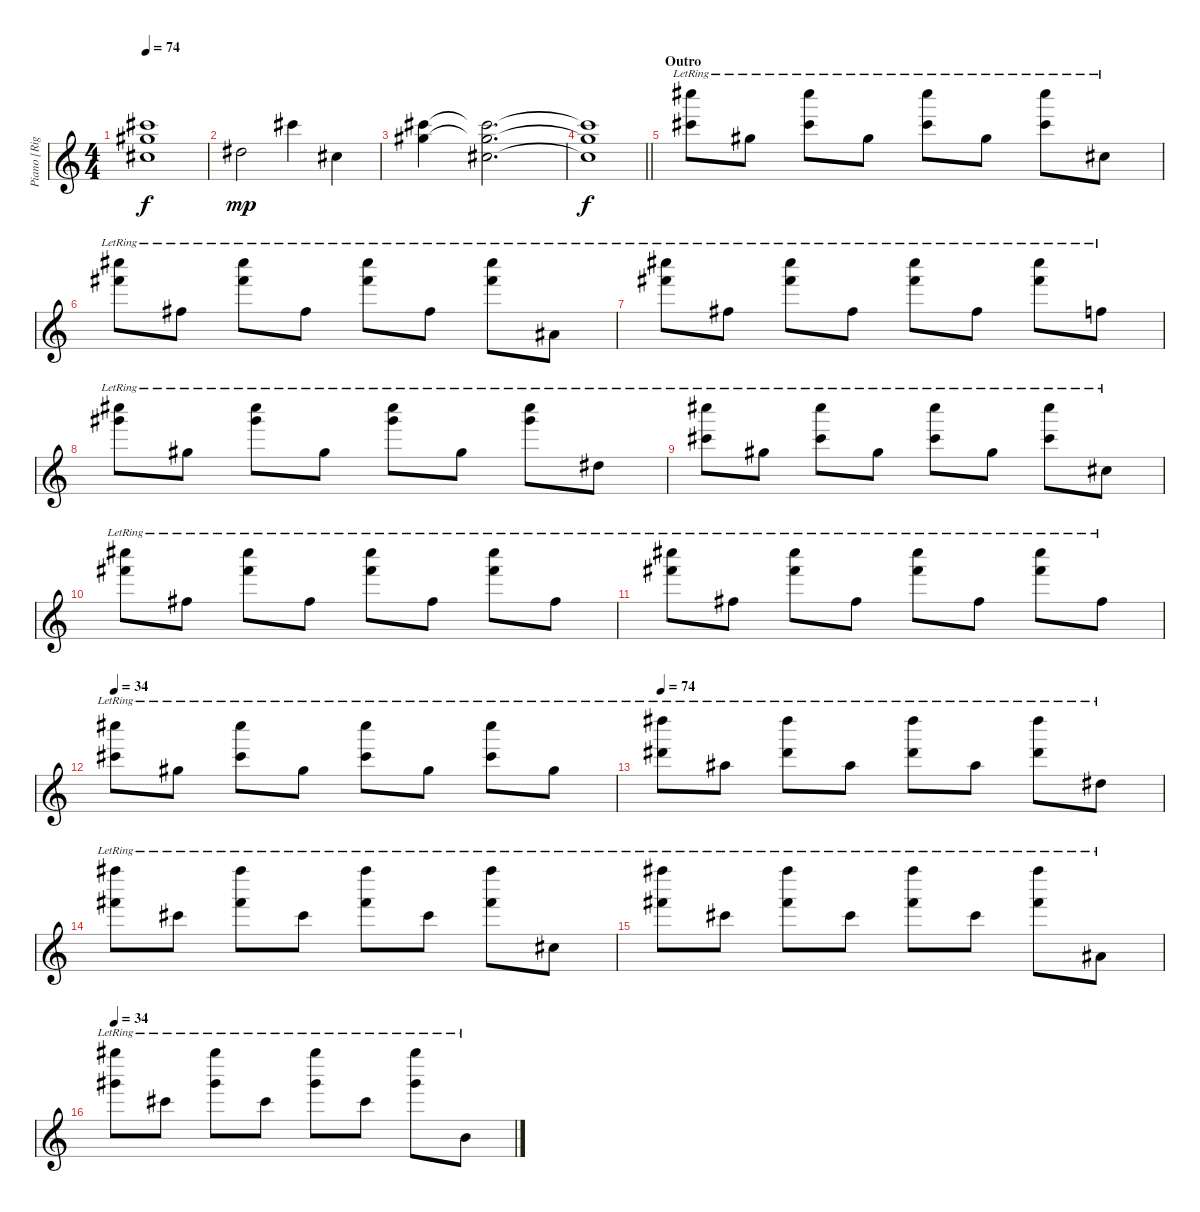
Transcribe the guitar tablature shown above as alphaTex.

\track ("Piano [Right Hand]" "Piano [Rig") {instrument acousticgrandpiano}
\staff {score}
\tuning (E5 B4 G4 D4 A3 E2) {hide}
\ts (4 4)
\tempo 74
\clef g2
\ks c
(9.1 9.2 11.4).1{dy f} |
8.3.2{dy mp} 9.1.4 6.3.4 |
(9.1 9.2).4 (9.1{t} 9.2{t} 6.3).2{d} |
\barLineRight lightlight
(9.1{t} 9.2{t} 6.3{t}).1{dy f} |
\section ("" "Outro")
(21.1{lr} 14.2{lr}).8{bd 120 volume 7} 13.3{lr}.8 (21.1{lr} 14.2{lr}).8{bd 120} 13.3{lr}.8 (21.1{lr} 14.2{lr}).8{bd 120} 13.3{lr}.8 (21.1{lr} 14.2{lr}).8{bd 120} 11.4{lr}.8 |
(21.1{lr} 19.2{lr}).8{bd 120} 11.3{lr}.8 (21.1{lr} 19.2{lr}).8{bd 120} 11.3{lr}.8 (21.1{lr} 19.2{lr}).8{bd 120} 11.3{lr}.8 (21.1{lr} 19.2{lr}).8{bd 120} 8.4{lr}.8 |
(21.1{lr} 19.2{lr}).8{bd 120} 11.3{lr}.8 (21.1{lr} 19.2{lr}).8{bd 120} 11.3{lr}.8 (21.1{lr} 19.2{lr}).8{bd 120} 11.3{lr}.8 (21.1{lr} 19.2{lr}).8{bd 120} 10.3{lr}.8 |
(21.1{lr} 21.2{lr}).8{bd 120} 13.3{lr}.8 (21.1{lr} 21.2{lr}).8{bd 120} 13.3{lr}.8 (21.1{lr} 21.2{lr}).8{bd 120} 13.3{lr}.8 (21.1{lr} 21.2{lr}).8{bd 120} 8.3{lr}.8 |
(21.1{lr} 14.2{lr}).8{bd 120} 13.3{lr}.8 (21.1{lr} 14.2{lr}).8{bd 120} 13.3{lr}.8 (21.1{lr} 14.2{lr}).8{bd 120} 13.3{lr}.8 (21.1{lr} 14.2{lr}).8{bd 120} 11.4{lr}.8 |
(21.1{lr} 19.2{lr}).8{bd 120} 11.3{lr}.8 (21.1{lr} 19.2{lr}).8{bd 120} 11.3{lr}.8 (21.1{lr} 19.2{lr}).8{bd 120} 11.3{lr}.8 (21.1{lr} 19.2{lr}).8{bd 120} 11.3{lr}.8 |
(21.1{lr} 19.2{lr}).8{bd 120} 11.3{lr}.8 (21.1{lr} 19.2{lr}).8{bd 120} 11.3{lr}.8 (21.1{lr} 19.2{lr}).8{bd 120} 11.3{lr}.8 (21.1{lr} 19.2{lr}).8{bd 120} 11.3{lr}.8 |
\tempo 34
(21.1{lr} 14.2{lr}).8{bd 120} 13.3{lr}.8 (21.1{lr} 14.2{lr}).8{bd 120} 13.3{lr}.8 (21.1{lr} 14.2{lr}).8{bd 120} 13.3{lr}.8 (21.1{lr} 14.2{lr}).8{bd 120} 13.3{lr}.8 |
\tempo 74
(23.1{lr} 16.2{lr}).8{bd 120} 15.3{lr}.8 (23.1{lr} 16.2{lr}).8{bd 120} 15.3{lr}.8 (23.1{lr} 16.2{lr}).8{bd 120} 15.3{lr}.8 (23.1{lr} 16.2{lr}).8{bd 120} 13.4{lr}.8 |
(26.1{lr} 19.2{lr}).8{bd 120} 18.3{lr}.8 (26.1{lr} 19.2{lr}).8{bd 120} 18.3{lr}.8 (26.1{lr} 19.2{lr}).8{bd 120} 18.3{lr}.8 (26.1{lr} 19.2{lr}).8{bd 120} 11.4{lr}.8 |
(26.1{lr} 19.2{lr}).8{bd 120} 18.3{lr}.8 (26.1{lr} 19.2{lr}).8{bd 120} 18.3{lr}.8 (26.1{lr} 19.2{lr}).8{bd 120} 18.3{lr}.8 (26.1{lr} 19.2{lr}).8{bd 120} 8.4{lr}.8 |
\tempo 34
(28.1{lr} 21.2).8{bd 120} 18.3{lr}.8 (28.1{lr} 21.2{lr}).8{bd 120} 18.3{lr}.8 (28.1{lr} 21.2{lr}).8{bd 120} 18.3{lr}.8 (28.1{lr} 21.2{lr}).8{bd 120} 9.4{lr}.8
